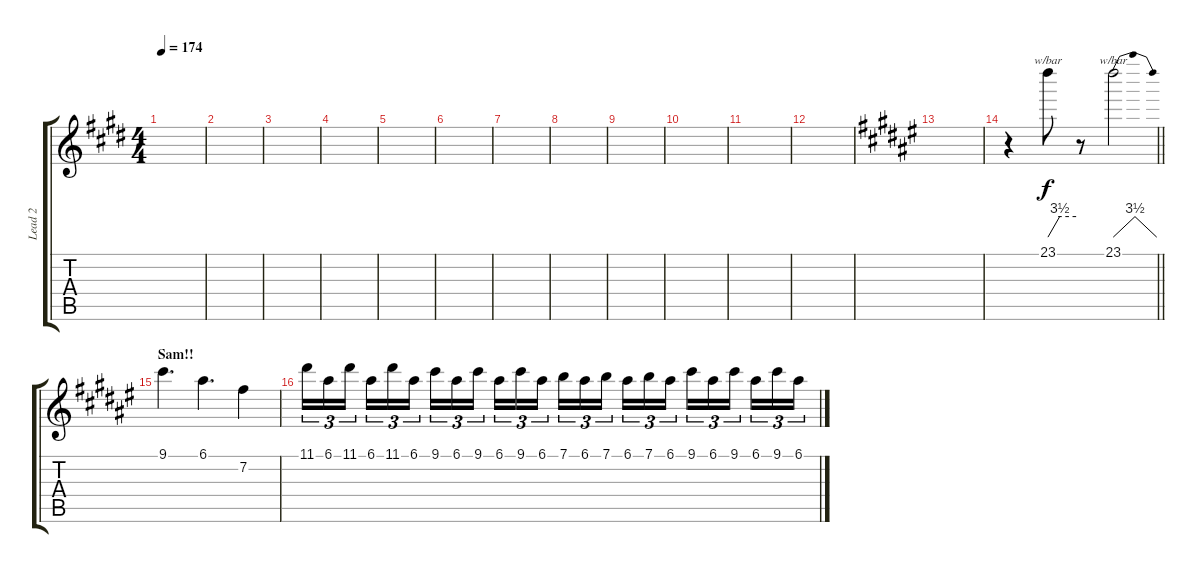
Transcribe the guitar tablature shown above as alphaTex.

\track ("Lead 2" "Lead 2") {instrument distortionguitar}
\staff {score tabs}
\tuning (E4 B3 G3 D3 A2 E2) {hide}
\ts (4 4)
\tempo 174
\clef g2
\ks e
|
|
|
|
|
|
|
|
|
|
|
|
\ks f#
|
\barLineRight lightlight
r.4 23.1.8{tbe (custom default 0 0 25 14 60 14)} r.8 23.1.2{tbe (dip default 0 0 8 14 19 14 60 0)} |
\section ("" "Sam!!")
9.1.4{d} 6.1.4{d} 7.2.4 |
11.1.16{tu (3 2)} 6.1.16{tu (3 2)} 11.1.16{tu (3 2) beam splitsecondary} 6.1.16{tu (3 2)} 11.1.16{tu (3 2)} 6.1.16{tu (3 2)} 9.1.16{tu (3 2)} 6.1.16{tu (3 2)} 9.1.16{tu (3 2) beam splitsecondary} 6.1.16{tu (3 2)} 9.1.16{tu (3 2)} 6.1.16{tu (3 2)} 7.1.16{tu (3 2)} 6.1.16{tu (3 2)} 7.1.16{tu (3 2) beam splitsecondary} 6.1.16{tu (3 2)} 7.1.16{tu (3 2)} 6.1.16{tu (3 2)} 9.1.16{tu (3 2)} 6.1.16{tu (3 2)} 9.1.16{tu (3 2) beam splitsecondary} 6.1.16{tu (3 2)} 9.1.16{tu (3 2)} 6.1.16{tu (3 2)}
